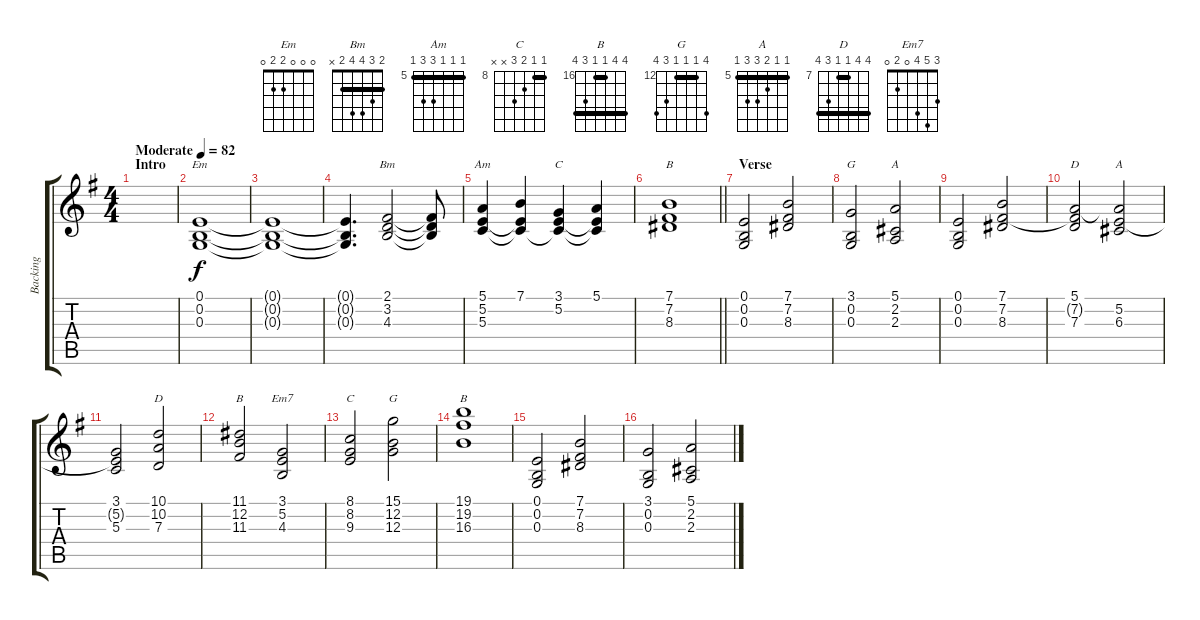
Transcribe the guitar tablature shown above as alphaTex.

\track ("Backing" "Backing") {instrument pad2warm}
\staff {score tabs}
\tuning (E4 B3 G3 D3 A2 E2) {hide}
\chord ("Em" 0 0 0 2 2 0)
\chord ("Bm" 2 3 4 4 2 x) {barre 2}
\chord ("Am" 5 5 5 7 7 5) {firstfret 5 barre 5}
\chord ("C" 3 5 5 5 3 x) {barre 3}
\chord ("B" 7 7 8 9 x x) {firstfret 7 barre 7}
\chord ("G" 3 0 0 0 2 3)
\chord ("A" 5 2 2 2 0 x) {barre 2}
\chord ("D" 5 7 7 0 x x) {firstfret 5}
\chord ("A" 5 5 6 7 7 5) {firstfret 5 barre 5}
\chord ("D" 10 10 7 7 9 10) {firstfret 7 barre (7 10)}
\chord ("B" 11 12 11 9 x x) {firstfret 9 barre 11}
\chord ("Em7" 3 5 4 0 2 0)
\chord ("C" 8 8 9 10 x x) {firstfret 8 barre 8}
\chord ("G" 15 12 12 12 14 15) {firstfret 12 barre 12}
\chord ("B" 19 19 16 16 18 19) {firstfret 16 barre (16 19)}
\ts (4 4)
\section ("" "Intro")
\tempo (82 "Moderate")
\clef g2
\ks eminor
|
(0.1 0.2 0.3).1{ch "Em"} |
(0.1{t} 0.2{t} 0.3{t}).1 |
(0.1{t} 0.2{t} 0.3{t}).4{d} (2.1 3.2 4.3).2{ch "Bm"} (2.1{t} 3.2{t} 4.3{t}).8 |
(5.1 5.2 5.3).4{ch "Am"} (7.1 5.2{t} 5.3{t}).4 (3.1 5.2 5.3{t}).4{ch "C"} (5.1 5.2{t} 5.3{t}).4 |
\barLineRight lightlight
(7.1 7.2 8.3).1{ch "B"} |
\section ("" "Verse")
(0.1 0.2 0.3).2 (7.1 7.2 8.3).2 |
(3.1 0.2 0.3).2{ch "G"} (5.1 2.2 2.3).2{ch "A"} |
(0.1 0.2 0.3).2 (7.1 7.2 8.3).2 |
(5.1 7.2{t} 7.3).2{ch "D"} (5.1{t} 5.2 6.3).2{ch "A"} |
(3.1 5.2{t} 5.3).2 (10.1 10.2 7.3).2{ch "D"} |
(11.1 12.2 11.3).2{ch "B"} (3.1 5.2 4.3).2{ch "Em7"} |
(8.1 8.2 9.3).2{ch "C"} (15.1 12.2 12.3).2{ch "G"} |
(19.1 19.2 16.3).1{ch "B"} |
(0.1 0.2 0.3).2 (7.1 7.2 8.3).2 |
(3.1 0.2 0.3).2 (5.1 2.2 2.3).2
